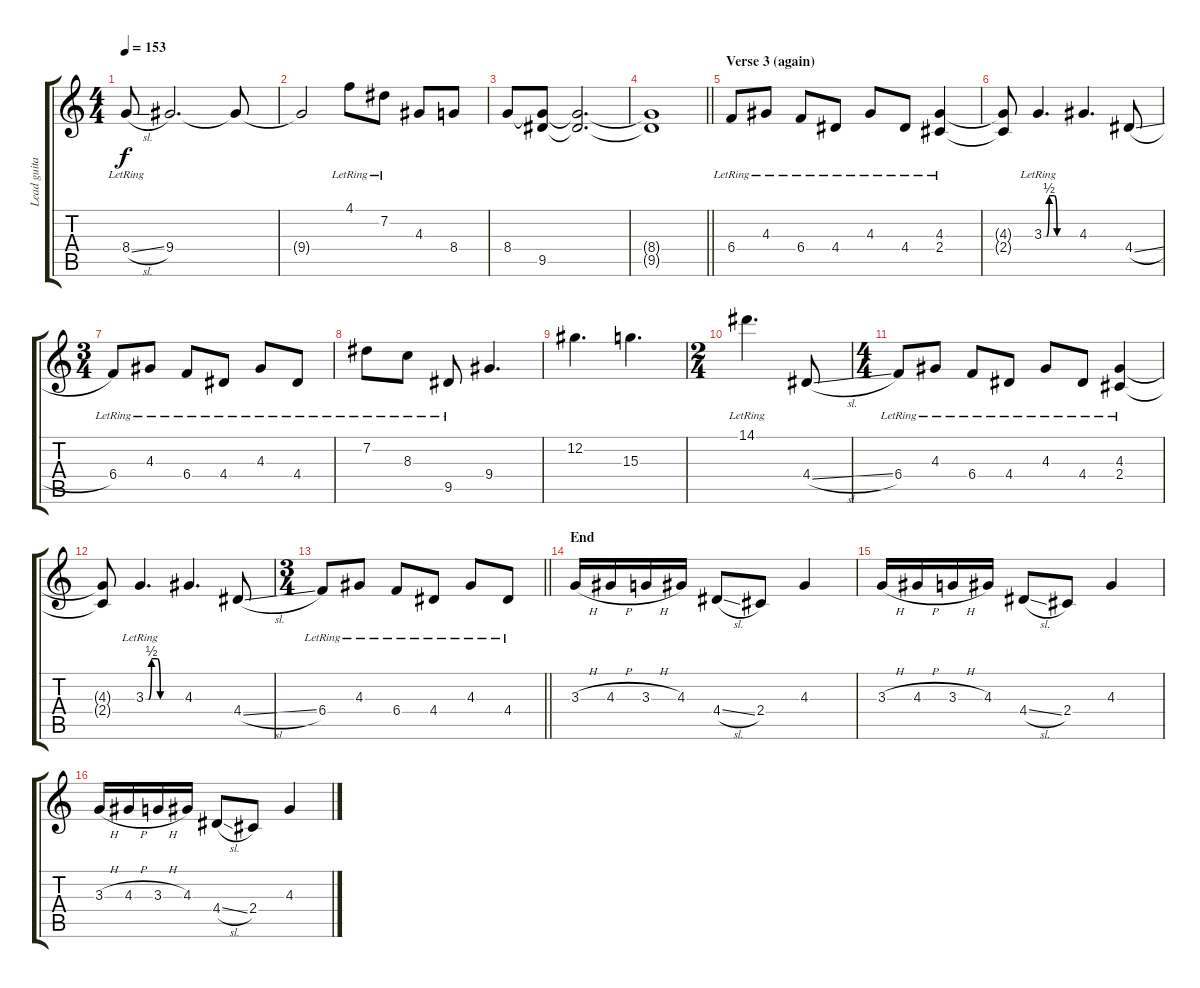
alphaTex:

\track ("Lead guitar" "Lead guita") {instrument distortionguitar}
\staff {score tabs}
\tuning (Db4 Ab3 E3 B2 Gb2 B1) {hide}
\ts (4 4)
\tempo 153
\clef g2
\ks c
8.4{sl lr}.8{dy f} 9.4.2{d} 9.4{t}.8 |
9.4{t}.2 4.1{lr}.8 7.2{lr}.8 4.3.8 8.4.8 |
8.4.8{volume 7} (8.4{t} 9.5).8 (8.4{t} 9.5{t}).2{d} |
\barLineRight lightlight
(8.4{t} 9.5{t}).1 |
\section ("" "Verse 3 (again)")
6.4{lr}.8{volume 15} 4.3{lr}.8 6.4{lr}.8 4.4{lr}.8 4.3{lr}.8 4.4{lr}.8 (4.3 2.4{lr}).4 |
(4.3{t} 2.4{t}).8 3.3{be (custom 0 0 5 0 10 2 20 2 25 0 30 0 60 0) lr}.4{d} 4.3.4{d} 4.4{sl}.8 |
\ts (3 4)
6.4{lr}.8 4.3{lr}.8 6.4{lr}.8 4.4{lr}.8 4.3{lr}.8 4.4{lr}.8 |
7.2{lr}.8 8.3{lr}.8 9.5{lr}.8 9.4.4{d} |
12.2.4{d} 15.3.4{d} |
\ts (2 4)
14.1{lr}.4{d} 4.4{sl}.8 |
\ts (4 4)
6.4{lr}.8{volume 15} 4.3{lr}.8 6.4{lr}.8 4.4{lr}.8 4.3{lr}.8 4.4{lr}.8 (4.3 2.4{lr}).4 |
(4.3{t} 2.4{t}).8 3.3{be (custom 0 0 5 0 10 2 20 2 25 0 30 0 60 0) lr}.4{d} 4.3.4{d} 4.4{sl}.8 |
\ts (3 4)
\barLineRight lightlight
6.4{lr}.8 4.3{lr}.8 6.4{lr}.8 4.4{lr}.8 4.3{lr}.8 4.4{lr}.8 |
\section ("" "End")
3.3{h}.16 4.3{h}.16 3.3{h}.16 4.3.16 4.4{sl}.8 2.4.8 4.3.4 |
3.3{h}.16 4.3{h}.16 3.3{h}.16 4.3.16 4.4{sl}.8 2.4.8 4.3.4 |
3.3{h}.16 4.3{h}.16 3.3{h}.16 4.3.16 4.4{sl}.8 2.4.8 4.3.4
